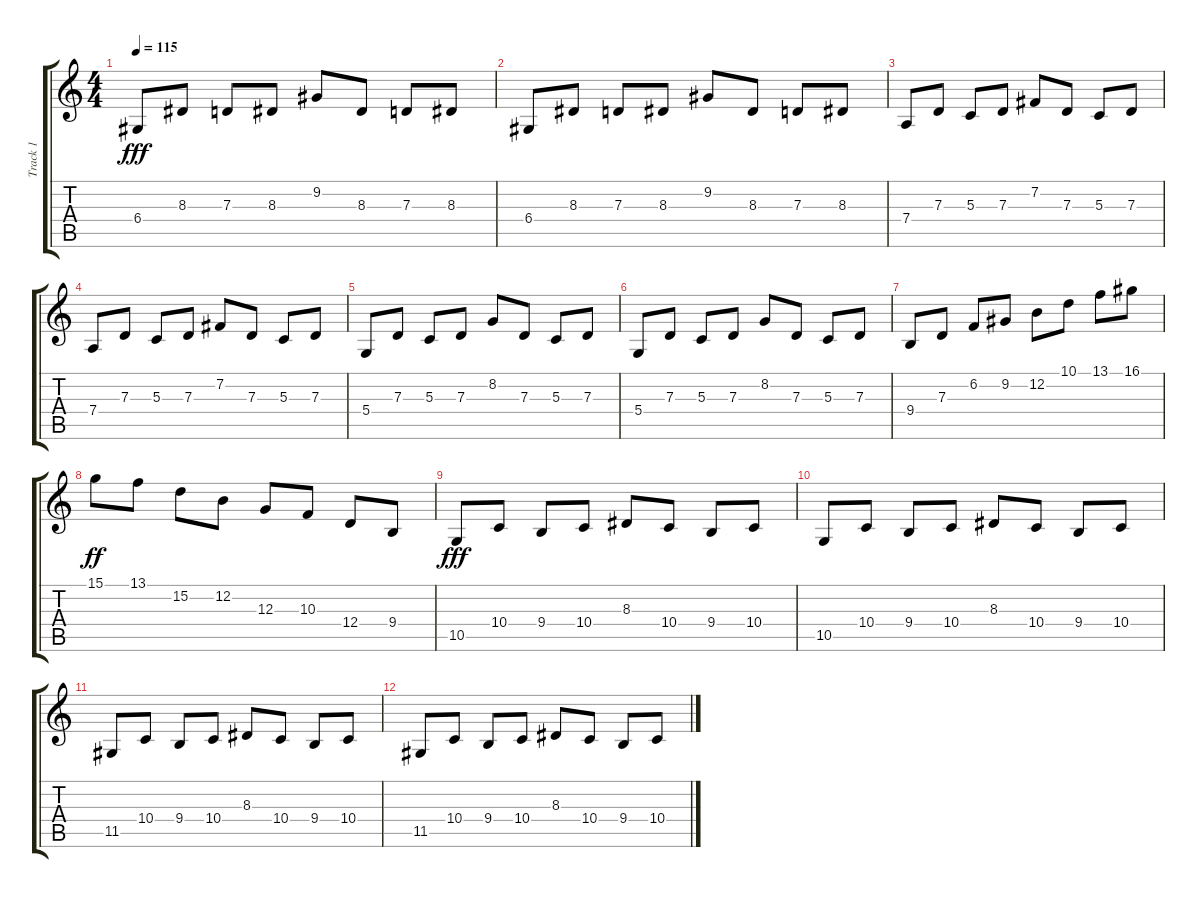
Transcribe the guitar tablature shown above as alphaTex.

\track ("Track 1" "Track 1") {instrument acousticgrandpiano}
\staff {score tabs}
\tuning (E4 B3 G3 D3 A2 E2) {hide}
\ts (4 4)
\tempo 115
\clef g2
\ks c
6.4.8{dy fff} 8.3.8 7.3.8 8.3.8 9.2.8 8.3.8 7.3.8 8.3.8 |
6.4.8 8.3.8 7.3.8 8.3.8 9.2.8 8.3.8 7.3.8 8.3.8 |
7.4.8 7.3.8 5.3.8 7.3.8 7.2.8 7.3.8 5.3.8 7.3.8 |
7.4.8 7.3.8 5.3.8 7.3.8 7.2.8 7.3.8 5.3.8 7.3.8 |
5.4.8 7.3.8 5.3.8 7.3.8 8.2.8 7.3.8 5.3.8 7.3.8 |
5.4.8 7.3.8 5.3.8 7.3.8 8.2.8 7.3.8 5.3.8 7.3.8 |
9.4.8 7.3.8 6.2.8 9.2.8 12.2.8 10.1.8 13.1.8 16.1.8 |
15.1.8{dy ff} 13.1.8 15.2.8 12.2.8 12.3.8 10.3.8 12.4.8 9.4.8 |
10.5.8{dy fff volume 12} 10.4.8{volume 12} 9.4.8{volume 11} 10.4.8{volume 11} 8.3.8{volume 10} 10.4.8{volume 10} 9.4.8{volume 10} 10.4.8{volume 9} |
10.5.8{volume 9} 10.4.8{volume 9} 9.4.8{volume 8} 10.4.8{volume 8} 8.3.8{volume 8} 10.4.8{volume 7} 9.4.8{volume 7} 10.4.8{volume 6} |
11.5.8{volume 6} 10.4.8{volume 6} 9.4.8{volume 5} 10.4.8{volume 5} 8.3.8{volume 4} 10.4.8{volume 4} 9.4.8{volume 4} 10.4.8{volume 3} |
11.5.8{volume 3} 10.4.8{volume 3} 9.4.8{volume 2} 10.4.8{volume 2} 8.3.8{volume 2} 10.4.8{volume 1} 9.4.8{volume 1} 10.4.8{volume 0}
